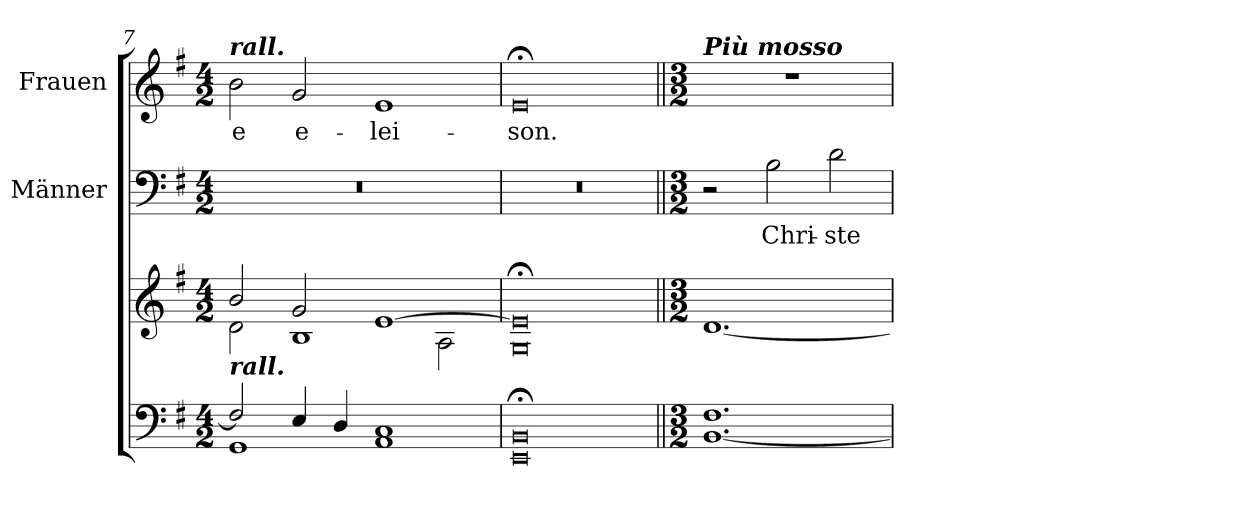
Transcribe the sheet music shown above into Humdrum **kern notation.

**kern	**kern	**kern	**text	**kern	**text
*part3	*part3	*part2	*part2	*part1	*part1
*staff4	*staff3	*staff2	*staff2	*staff1	*staff1
*	*	*I"Männer	*	*I"Frauen	*
*clefF4	*clefG2	*clefF4	*	*clefG2	*
*k[f#]	*k[f#]	*k[f#]	*	*k[f#]	*
*G:	*G:	*G:	*	*G:	*
*M4/2	*M4/2	*M4/2	*	*M4/2	*
=7	=7	=7	=7	=7	=7
*^	*^	*	*	*	*
!	!	!	!	!	!	!LO:TX:a:Bi:t=rall.	!
!	!	!LO:TX:b:Bi:t=rall.	!	!	!	!	!
!	!	!	!	!	!	!	!LO:LY:b
2F#/]	1GG	2b/	2d\	0r	.	2b\	-e
!	!	!	!	!	!	!	!LO:LY:b
4E/	.	2g/	1B	.	.	2g/	e-
4D/	.	.	.	.	.	.	.
!	!	!	!	!	!	!	!LO:LY:b
1C	1AA	[>1e	.	.	.	1e	-lei-
.	.	.	2A\	.	.	.	.
=8	=8	=8	=8	=8	=8	=8	=8
!	!	!	!	!	!	!	!LO:LY:b
0BB;	0EE	0e;<]	0G	0r	.	0e;<	-son.
*v	*v	*	*	*	*	*	*
*	*v	*v	*	*	*	*
!!LO:LB:g=z
=9||	=9||	=9||	=9||	=9||	=9||
*M3/2	*M3/2	*M3/2	*	*M3/2	*
*^	*^	*	*	*	*
!	!	!	!	!	!	!LO:TX:a:Bi:t=Più mosso	!
*v	*v	*	*	*	*	*	*
*	*v	*v	*	*	*	*
[<1.BB 1.F#	[1.d	2r	.	1.r	.
!	!	!	!LO:LY:b	!	!
.	.	2B\	Chri-	.	.
!	!	!	!LO:LY:b	!	!
.	.	2d\	-ste	.	.
=	=	=	=	=	=
*-	*-	*-	*-	*-	*-
